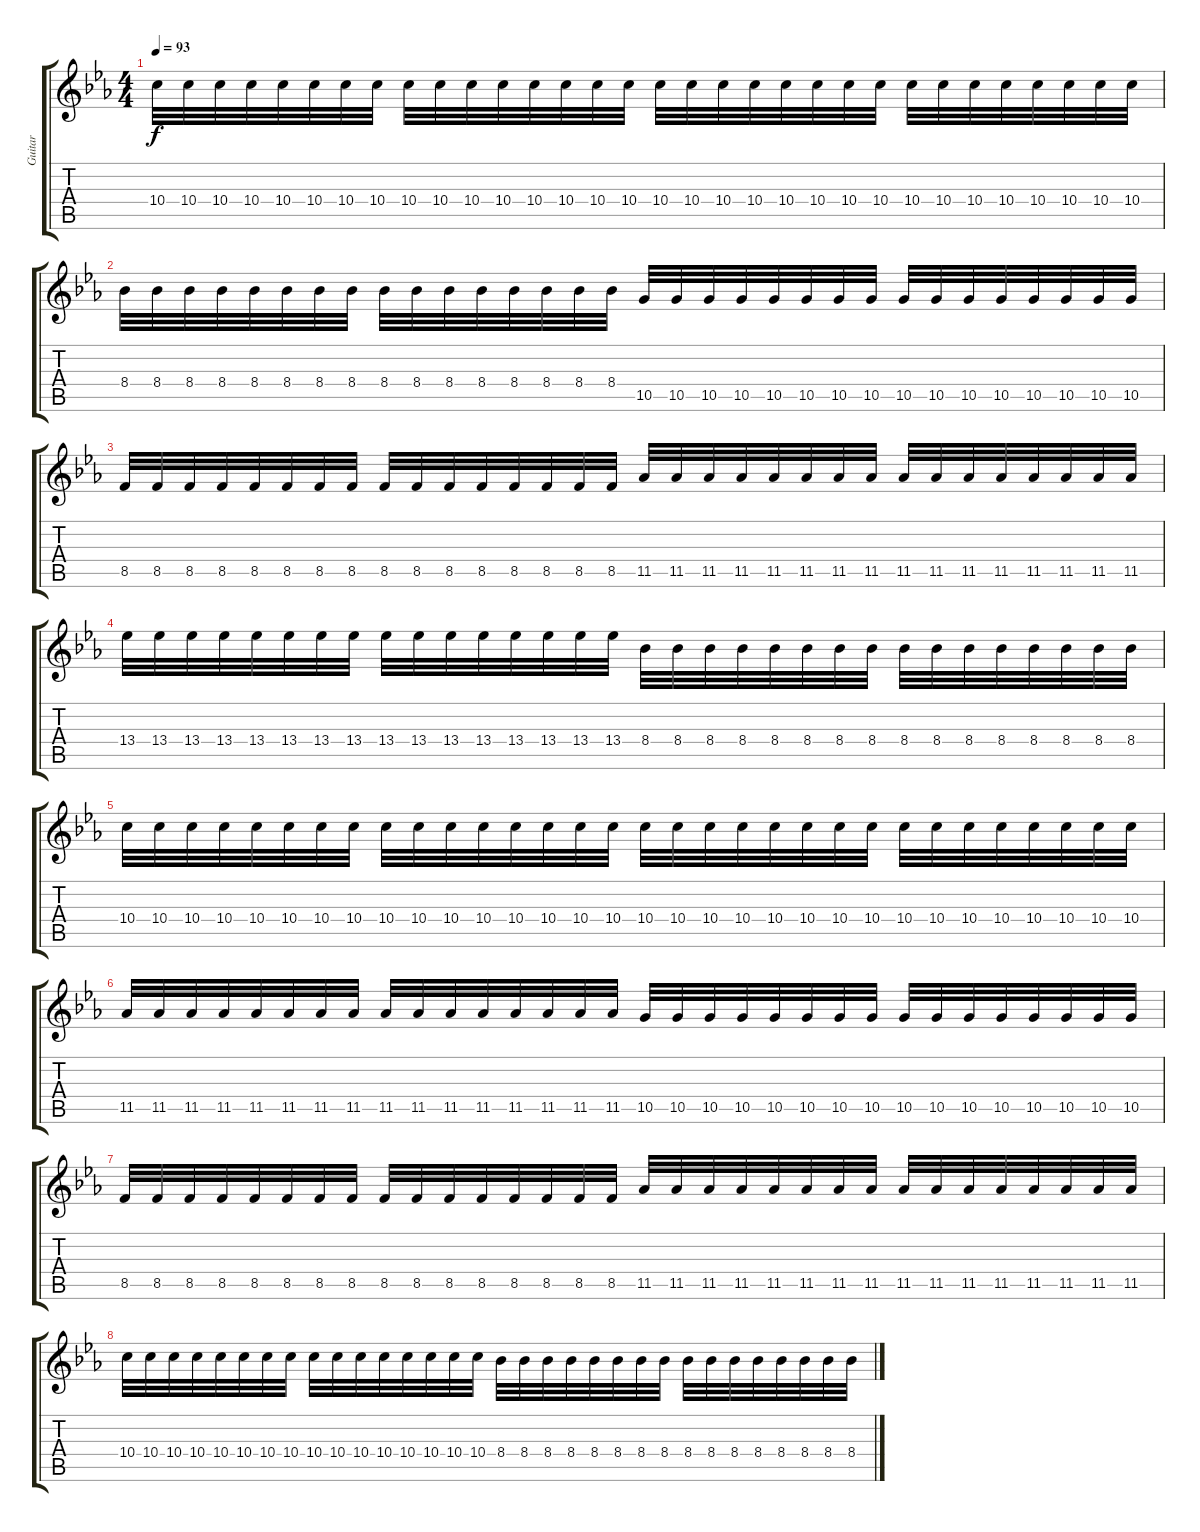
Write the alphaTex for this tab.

\track ("Guitar" "Guitar") {instrument overdrivenguitar}
\staff {score tabs}
\tuning (E4 B3 G3 D3 A2 E2) {hide}
\ts (4 4)
\tempo 93
\clef g2
\ks eb
10.4.32{dy f} 10.4.32 10.4.32 10.4.32 10.4.32 10.4.32 10.4.32 10.4.32 10.4.32 10.4.32 10.4.32 10.4.32 10.4.32 10.4.32 10.4.32 10.4.32 10.4.32 10.4.32 10.4.32 10.4.32 10.4.32 10.4.32 10.4.32 10.4.32 10.4.32 10.4.32 10.4.32 10.4.32 10.4.32 10.4.32 10.4.32 10.4.32 |
8.4.32 8.4.32 8.4.32 8.4.32 8.4.32 8.4.32 8.4.32 8.4.32 8.4.32 8.4.32 8.4.32 8.4.32 8.4.32 8.4.32 8.4.32 8.4.32 10.5.32 10.5.32 10.5.32 10.5.32 10.5.32 10.5.32 10.5.32 10.5.32 10.5.32 10.5.32 10.5.32 10.5.32 10.5.32 10.5.32 10.5.32 10.5.32 |
8.5.32 8.5.32 8.5.32 8.5.32 8.5.32 8.5.32 8.5.32 8.5.32 8.5.32 8.5.32 8.5.32 8.5.32 8.5.32 8.5.32 8.5.32 8.5.32 11.5.32 11.5.32 11.5.32 11.5.32 11.5.32 11.5.32 11.5.32 11.5.32 11.5.32 11.5.32 11.5.32 11.5.32 11.5.32 11.5.32 11.5.32 11.5.32 |
13.4.32 13.4.32 13.4.32 13.4.32 13.4.32 13.4.32 13.4.32 13.4.32 13.4.32 13.4.32 13.4.32 13.4.32 13.4.32 13.4.32 13.4.32 13.4.32 8.4.32 8.4.32 8.4.32 8.4.32 8.4.32 8.4.32 8.4.32 8.4.32 8.4.32 8.4.32 8.4.32 8.4.32 8.4.32 8.4.32 8.4.32 8.4.32 |
10.4.32 10.4.32 10.4.32 10.4.32 10.4.32 10.4.32 10.4.32 10.4.32 10.4.32 10.4.32 10.4.32 10.4.32 10.4.32 10.4.32 10.4.32 10.4.32 10.4.32 10.4.32 10.4.32 10.4.32 10.4.32 10.4.32 10.4.32 10.4.32 10.4.32 10.4.32 10.4.32 10.4.32 10.4.32 10.4.32 10.4.32 10.4.32 |
11.5.32 11.5.32 11.5.32 11.5.32 11.5.32 11.5.32 11.5.32 11.5.32 11.5.32 11.5.32 11.5.32 11.5.32 11.5.32 11.5.32 11.5.32 11.5.32 10.5.32 10.5.32 10.5.32 10.5.32 10.5.32 10.5.32 10.5.32 10.5.32 10.5.32 10.5.32 10.5.32 10.5.32 10.5.32 10.5.32 10.5.32 10.5.32 |
8.5.32 8.5.32 8.5.32 8.5.32 8.5.32 8.5.32 8.5.32 8.5.32 8.5.32 8.5.32 8.5.32 8.5.32 8.5.32 8.5.32 8.5.32 8.5.32 11.5.32 11.5.32 11.5.32 11.5.32 11.5.32 11.5.32 11.5.32 11.5.32 11.5.32 11.5.32 11.5.32 11.5.32 11.5.32 11.5.32 11.5.32 11.5.32 |
10.4.32 10.4.32 10.4.32 10.4.32 10.4.32 10.4.32 10.4.32 10.4.32 10.4.32 10.4.32 10.4.32 10.4.32 10.4.32 10.4.32 10.4.32 10.4.32 8.4.32 8.4.32 8.4.32 8.4.32 8.4.32 8.4.32 8.4.32 8.4.32 8.4.32 8.4.32 8.4.32 8.4.32 8.4.32 8.4.32 8.4.32 8.4.32
